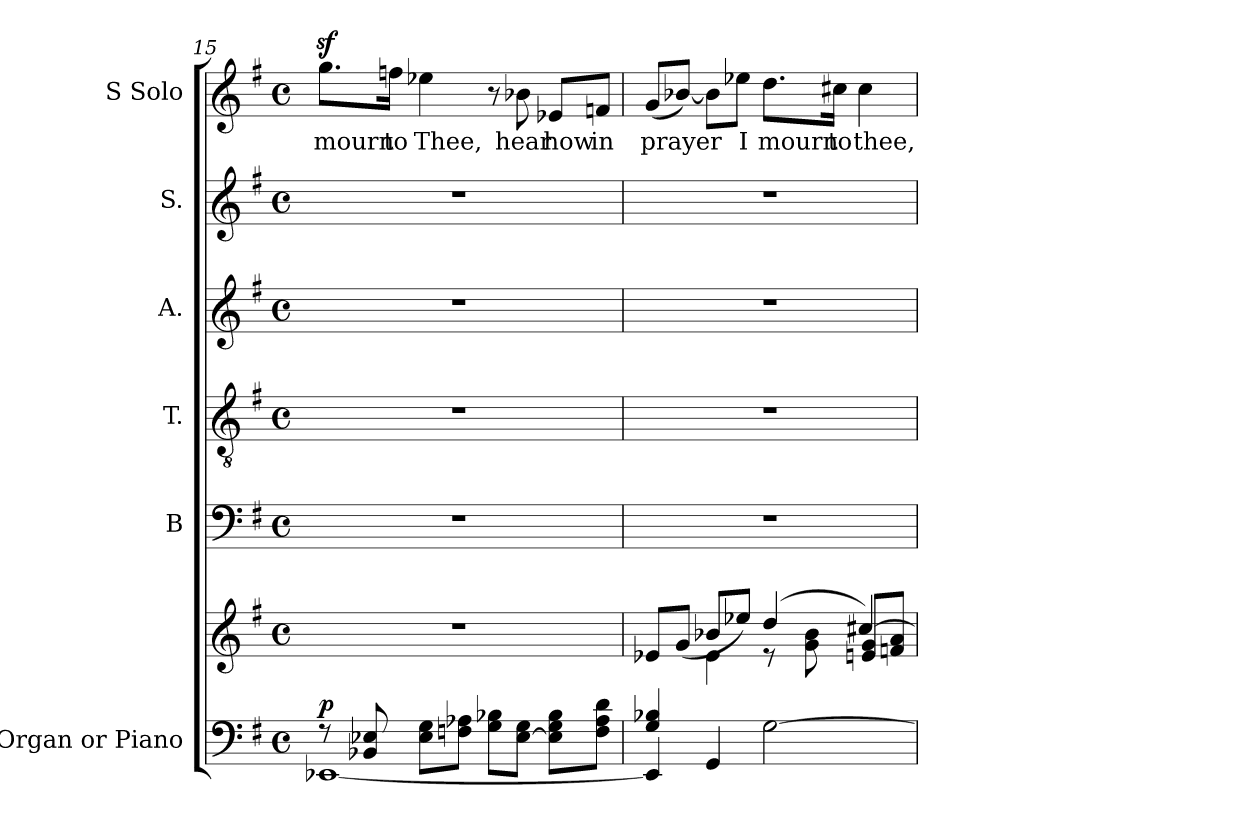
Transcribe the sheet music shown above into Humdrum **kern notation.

**kern	**kern	**dynam	**kern	**kern	**kern	**kern	**kern	**text
*part6	*part6	*part6	*part5	*part4	*part3	*part2	*part1	*part1
*staff7	*staff6	*staff6/7	*staff5	*staff4	*staff3	*staff2	*staff1	*staff1
*I"Organ or  Piano	*	*	*I"B	*I"T.	*I"A.	*I"S.	*I"S    Solo	*
*	*	*	*I'B.	*I'T.	*I'A.	*I'S.	*I'S.	*
*clefF4	*clefG2	*	*clefF4	*clefGv2	*clefG2	*clefG2	*clefG2	*
*	*	*	*	*ITrd7c12	*	*	*	*
*k[f#]	*k[f#]	*	*k[f#]	*k[f#]	*k[f#]	*k[f#]	*k[f#]	*
*G:	*G:	*	*G:	*G:	*G:	*G:	*G:	*
*M4/4	*M4/4	*	*M4/4	*M4/4	*M4/4	*M4/4	*M4/4	*
*met(c)	*met(c)	*	*met(c)	*met(c)	*met(c)	*met(c)	*met(c)	*
=15	=15	=15	=15	=15	=15	=15	=15	=15
*^	*	*	*	*	*	*	*	*
!	!	!	!LO:DY:a=2	!	!	!	!	!	!
8r	[1EE-X	1r	p	1r	1r	1r	1r	8.ggz>\L	mourn
8BB-X/ 8E-X/	.	.	.	.	.	.	.	.	.
.	.	.	.	.	.	.	.	16ffn\Jk	to
8E-\ 8G\L	.	.	.	.	.	.	.	4ee-X\	Thee,
8Fn\ 8A-X\J	.	.	.	.	.	.	.	.	.
8G\ 8B-X\L	.	.	.	.	.	.	.	8r	.
[8E-\ 8G\J	.	.	.	.	.	.	.	8b-X\	hear
8E-]\ 8G\ 8B-\L	.	.	.	.	.	.	.	8e-X/L	how
8F\ 8A-\ 8d\J	.	.	.	.	.	.	.	8fn/J	in
!!LO:LB:g=z
=16	=16	=16	=16	=16	=16	=16	=16	=16	=16
*	*	*^	*	*	*	*	*	*	*
4G/ 4B-X/	4EE-/]	8e-X/L	4ryy	.	1r	1r	1r	1r	(8g/L	prayer
.	.	(8g/J	.	.	.	.	.	.	[8b-X/J)	.
2.ryy	4GG/	8b-X/L	4e-\	.	.	.	.	.	8b-\L]	.
.	.	8ee-X/J)	.	.	.	.	.	.	8ee-X\J	I
.	[2G\	(4dd/	8r	.	.	.	.	.	8.dd\L	mourn
.	.	.	8g\ 8b-\	.	.	.	.	.	.	.
.	.	.	.	.	.	.	.	.	16cc#X\Jk	to
.	.	[4cc#X/)	8en/ 8g/L	.	.	.	.	.	4cc#\	thee,
.	.	.	8fn/ 8a/J	.	.	.	.	.	.	.
*v	*v	*	*	*	*	*	*	*	*	*
*	*v	*v	*	*	*	*	*	*	*
=	=	=	=	=	=	=	=	=
*-	*-	*-	*-	*-	*-	*-	*-	*-
